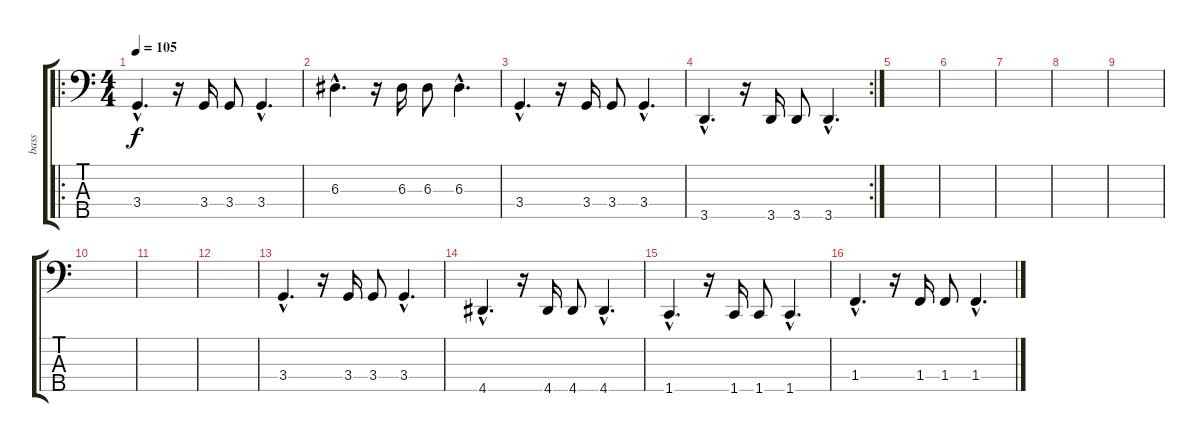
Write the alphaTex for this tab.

\track ("bass" "bass") {instrument electricguitarclean}
\staff {score tabs}
\tuning (G2 D2 A1 E1 B0) {hide}
\ro
\ts (4 4)
\tempo 105
\clef f4
\ks c
3.4{hac}.4{d dy f instrument electricguitarclean} r.16 3.4.16 3.4.8 3.4{hac}.4{d} |
6.3{hac}.4{d} r.16 6.3.16 6.3.8 6.3{hac}.4{d} |
3.4{hac}.4{d} r.16 3.4.16 3.4.8 3.4{hac}.4{d} |
\rc 2
3.5{hac}.4{d} r.16 3.5.16 3.5.8 3.5{hac}.4{d} |
|
|
|
|
|
|
|
|
3.4{hac}.4{d} r.16 3.4.16 3.4.8 3.4{hac}.4{d} |
4.5{hac}.4{d} r.16 4.5.16 4.5.8 4.5{hac}.4{d} |
1.5{hac}.4{d} r.16 1.5.16 1.5.8 1.5{hac}.4{d} |
1.4{hac}.4{d} r.16 1.4.16 1.4.8 1.4{hac}.4{d}
